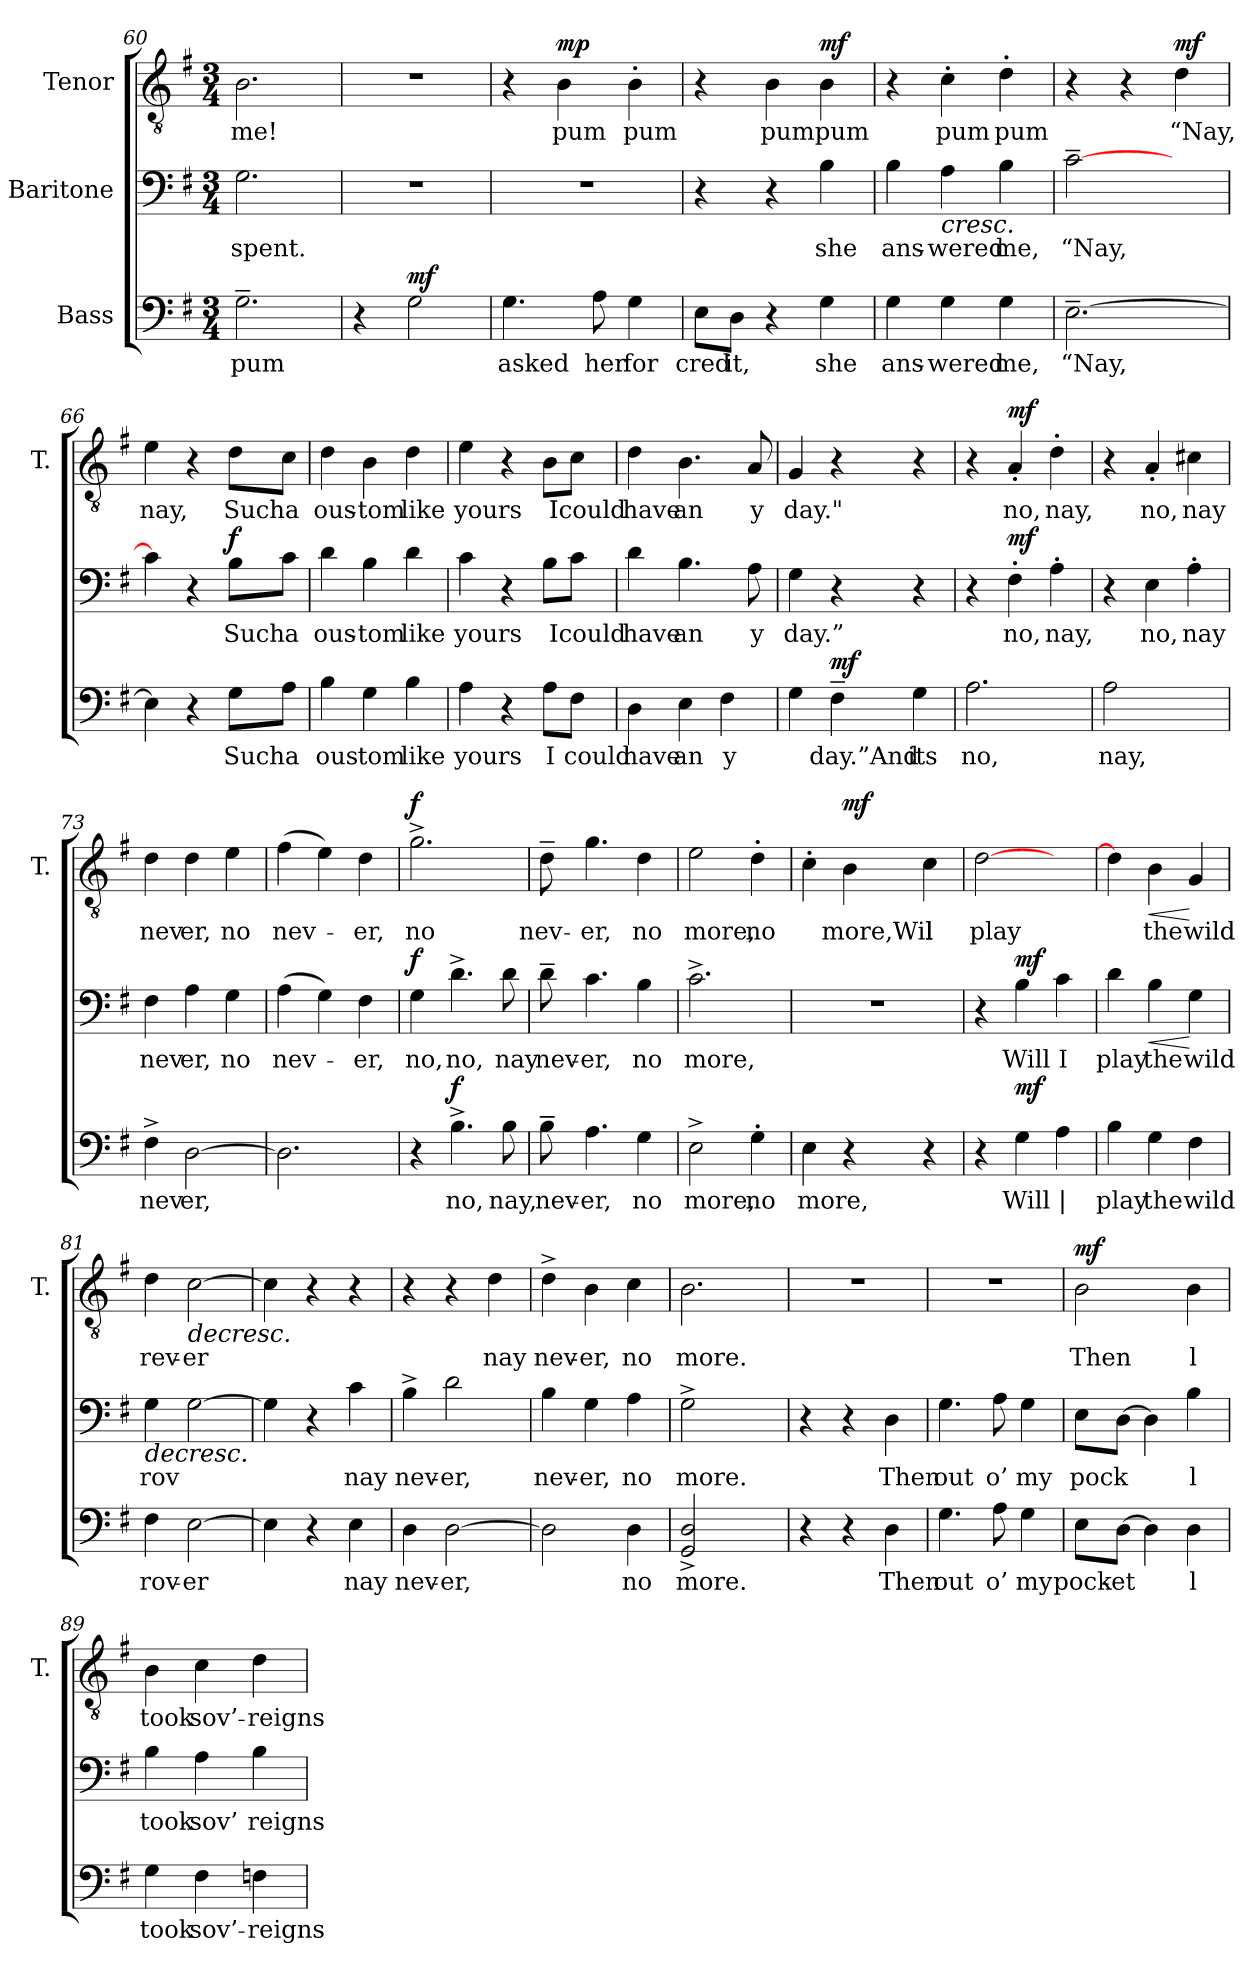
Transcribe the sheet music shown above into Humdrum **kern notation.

**kern	**text	**dynam	**kern	**text	**dynam	**kern	**text	**dynam
*part3	*part3	*part3	*part2	*part2	*part2	*part1	*part1	*part1
*staff3	*staff3	*staff3	*staff2	*staff2	*staff2	*staff1	*staff1	*staff1
*I"Bass	*	*	*I"Baritone	*	*	*I"Tenor	*	*
*	*	*	*	*	*	*I'T.	*	*
*clefF4	*	*	*clefF4	*	*	*clefGv2	*	*
*k[f#]	*	*	*k[f#]	*	*	*k[f#]	*	*
*M3/4	*	*	*M3/4	*	*	*M3/4	*	*
=60	=60	=60	=60	=60	=60	=60	=60	=60
!	!LO:LY:b	!	!	!LO:LY:b	!	!	!LO:LY:b	!
2.G~\	pum	.	2.G\	spent.	.	2.B\	me!	.
=61	=61	=61	=61	=61	=61	=61	=61	=61
4r	.	.	2.r	.	.	2.r	.	.
!	!	!LO:DY:a	!	!	!	!	!	!
2G\	.	mf	.	.	.	.	.	.
=62	=62	=62	=62	=62	=62	=62	=62	=62
!	!LO:LY:b	!	!	!	!	!	!	!
4.G\	asked	.	2.r	.	.	4r	.	.
!	!	!	!	!	!	!	!LO:LY:b	!LO:DY:a
.	.	.	.	.	.	4B\	pum	mp
!	!LO:LY:b	!	!	!	!	!	!	!
8A\	her	.	.	.	.	.	.	.
!	!LO:LY:b	!	!	!	!	!	!LO:LY:b	!
4G\	for	.	.	.	.	4B'\	pum	.
=63	=63	=63	=63	=63	=63	=63	=63	=63
!	!LO:LY:b	!	!	!	!	!	!	!
8E\L	cred	.	4r	.	.	4r	.	.
!	!LO:LY:b	!	!	!	!	!	!	!
8D\J	it,	.	.	.	.	.	.	.
!	!	!	!	!	!	!	!LO:LY:b	!
4r	.	.	4r	.	.	4B\	pum	.
!	!LO:LY:b	!	!	!LO:LY:b	!	!	!LO:LY:b	!LO:DY:b
4G\	she	.	4B\	she	.	4B\	pum	mf
=64	=64	=64	=64	=64	=64	=64	=64	=64
!	!LO:LY:b	!	!	!LO:LY:b	!	!	!	!
4G\	ans-	.	4B\	ans-	.	4r	.	.
!	!LO:LY:b	!	!	!LO:LY:b	!LO:HP:b	!	!LO:LY:b	!
4G\	-wered	.	4A\	-wered	<	4c'\	pum	.
!	!LO:LY:b	!	!	!LO:LY:b	!	!	!LO:LY:b	!
4G\	me,	.	4B\	me,	.	4d'\	pum	.
=65	=65	=65	=65	=65	=65	=65	=65	=65
!	!LO:LY:b	!	!	!LO:LY:b	!	!	!	!
[>2.E~\	“Nay,	.	[>2c~\	“Nay,	.	4r	.	.
.	.	.	.	.	.	4r	.	.
!	!	!	!	!	!	!	!LO:LY:b	!LO:DY:a
.	.	.	4ryy	.	.	4d\	“Nay,	mf
=66	=66	=66	=66	=66	=66	=66	=66	=66
!	!	!	!	!	!	!	!LO:LY:b	!
4E\]	.	.	4c\]	.	.	4e\	nay,	.
4r	.	.	4r	.	.	4r	.	.
!	!LO:LY:b	!	!	!LO:LY:b	!LO:DY:a	!	!LO:LY:b	!
8G\L	Sucha	.	8B\L	Such	f	8d\L	Sucha	.
!	!	!	!	!LO:LY:b	!	!	!	!
8A\J	.	.	8c\J	a	.	8c\J	.	.
!!LO:LB:g=z
=67	=67	=67	=67	=67	=67	=67	=67	=67
!	!LO:LY:b	!	!	!LO:LY:b	!	!	!LO:LY:b	!
4B\	ous	.	4d\	ous-	.	4d\	ous-	.
!	!LO:LY:b	!	!	!LO:LY:b	!	!	!LO:LY:b	!
4G\	tom	.	4B\	-tom	.	4B\	-tom	.
!	!LO:LY:b	!	!	!LO:LY:b	!	!	!LO:LY:b	!
4B\	like	.	4d\	like	.	4d\	like	.
!!LO:LB:g=z
=68	=68	=68	=68	=68	=68	=68	=68	=68
!	!LO:LY:b	!	!	!LO:LY:b	!	!	!LO:LY:b	!
4A\	yours	.	4c\	yours	.	4e\	yours	.
4r	.	.	4r	.	.	4r	.	.
!	!LO:LY:b	!	!	!	!	!	!	!
8A\L	I	.	8B\L	.	.	8B\L	.	.
!	!LO:LY:b	!	!	!LO:LY:b	!	!	!LO:LY:b	!
8F#\J	could	.	8c\J	Icould	.	8c\J	Icould	.
=69	=69	=69	=69	=69	=69	=69	=69	=69
!	!LO:LY:b	!	!	!LO:LY:b	!	!	!LO:LY:b	!
4D\	have	.	4d\	have	.	4d\	have	.
!	!LO:LY:b	!	!	!LO:LY:b	!	!	!LO:LY:b	!
4E\	an	.	4.B\	an	.	4.B\	an	.
!	!LO:LY:b	!	!	!	!	!	!	!
4F#\	y	.	.	.	.	.	.	.
!	!	!	!	!LO:LY:b	!	!	!LO:LY:b	!
.	.	.	8A\	y	.	8A/	y	.
=70	=70	=70	=70	=70	=70	=70	=70	=70
!	!	!	!	!LO:LY:b	!	!	!LO:LY:b	!
4G\	.	.	4G\	day.”	.	4G/	day."	.
!	!LO:LY:b	!LO:DY:a	!	!	!	!	!	!
4F#~\	day.”And	mf	4r	.	.	4r	.	.
!	!LO:LY:b	!	!	!	!	!	!	!
4G\	its	.	4r	.	.	4r	.	.
=71	=71	=71	=71	=71	=71	=71	=71	=71
!	!LO:LY:b	!	!	!	!	!	!	!
2.A\	no,	.	4r	.	.	4r	.	.
!	!	!	!	!LO:LY:b	!LO:DY:a	!	!LO:LY:b	!LO:DY:a
.	.	.	4F#'\	no,	mf	4A'/	no,	mf
!	!	!	!	!LO:LY:b	!	!	!LO:LY:b	!
.	.	.	4A'\	nay,	.	4d'\	nay,	.
=72	=72	=72	=72	=72	=72	=72	=72	=72
!	!LO:LY:b	!	!	!	!	!	!	!
2A\	nay,	.	4r	.	.	4r	.	.
!	!	!	!	!LO:LY:b	!	!	!LO:LY:b	!
.	.	.	4E\	no,	.	4A'/	no,	.
!	!	!	!	!LO:LY:b	!	!	!LO:LY:b	!
4ryy	.	.	4A'\	nay	.	4c#X\	nay	.
=73	=73	=73	=73	=73	=73	=73	=73	=73
!	!LO:LY:b	!	!	!LO:LY:b	!	!	!LO:LY:b	!
4F#^\	nev	.	4F#\	nev	.	4d\	nev	.
!	!LO:LY:b	!	!	!LO:LY:b	!	!	!LO:LY:b	!
[>2D\	er,	.	4A\	er,	.	4d\	er,	.
!	!	!	!	!LO:LY:b	!	!	!LO:LY:b	!
.	.	.	4G\	no	.	4e\	no	.
=74	=74	=74	=74	=74	=74	=74	=74	=74
!	!	!	!	!LO:LY:b	!	!	!LO:LY:b	!
2.D\]	.	.	(>4A\	nev-	.	(>4f#\	nev-	.
.	.	.	4G\)	.	.	4e\)	.	.
!	!	!	!	!LO:LY:b	!	!	!LO:LY:b	!
.	.	.	4F#\	-er,	.	4d\	-er,	.
=75	=75	=75	=75	=75	=75	=75	=75	=75
!	!	!	!	!LO:LY:b	!LO:DY:a	!	!LO:LY:b	!LO:DY:a
4r	.	.	4G\	no,	f	2.g^\	no	f
!	!LO:LY:b	!LO:DY:a	!	!LO:LY:b	!	!	!	!
4.B^\	no,	f	4.d^\	no,	.	.	.	.
!	!LO:LY:b	!	!	!LO:LY:b	!	!	!	!
8B\	nay,	.	8d\	nay	.	.	.	.
=76	=76	=76	=76	=76	=76	=76	=76	=76
!	!LO:LY:b	!	!	!LO:LY:b	!	!	!LO:LY:b	!
8B~\	nev-	.	8d~\	nev-	.	8d~\	nev-	.
!	!LO:LY:b	!	!	!LO:LY:b	!	!	!LO:LY:b	!
4.A\	-er,	.	4.c\	-er,	.	4.g\	-er,	.
!	!LO:LY:b	!	!	!LO:LY:b	!	!	!LO:LY:b	!
4G\	no	.	4B\	no	.	4d\	no	.
=77	=77	=77	=77	=77	=77	=77	=77	=77
!	!LO:LY:b	!	!	!LO:LY:b	!	!	!LO:LY:b	!
2E^\	more,	.	2.c^\	more,	.	2e\	more,	.
!	!LO:LY:b	!	!	!	!	!	!LO:LY:b	!
4G'\	no	.	.	.	.	4d'\	no	.
=78	=78	=78	=78	=78	=78	=78	=78	=78
!	!LO:LY:b	!	!	!	!	!	!	!
4E\	more,	.	2.r	.	.	4c'\	.	.
!	!	!	!	!	!	!	!LO:LY:b	!LO:DY:a
4r	.	.	.	.	.	4B\	more,Wil	mf
!	!	!	!	!	!	!	!LO:LY:b	!
4r	.	.	.	.	.	4c\	l	.
=79	=79	=79	=79	=79	=79	=79	=79	=79
!	!	!	!	!	!	!	!LO:LY:b	!
4r	.	.	4r	.	.	[>2d\	play	.
!	!LO:LY:b	!LO:DY:a	!	!LO:LY:b	!LO:DY:a	!	!	!
4G\	Will	mf	4B\	Will	mf	.	.	.
!	!LO:LY:b	!	!	!LO:LY:b	!	!	!	!
4A\	|	.	4c\	I	.	4ryy	.	.
!!LO:LB:g=z
=80	=80	=80	=80	=80	=80	=80	=80	=80
!	!LO:LY:b	!	!	!LO:LY:b	!	!	!	!
4B\	play	.	4d\	play	.	4d\]	.	.
!	!LO:LY:b	!	!	!LO:LY:b	!LO:HP:b	!	!LO:LY:b	!LO:HP:b
4G\	the	.	4B\	the	<	4B\	the	<
!	!LO:LY:b	!	!	!LO:LY:b	!	!	!LO:LY:b	!
4F#\	wild	.	4G\	wild	[	4G/	wild	[
=81	=81	=81	=81	=81	=81	=81	=81	=81
!	!LO:LY:b	!	!	!LO:LY:b	!LO:HP:b	!	!LO:LY:b	!
4F#\	rov-	.	4G\	rov	>	4d\	rev-	.
!	!LO:LY:b	!	!	!	!	!	!LO:LY:b	!LO:HP:b
[>2E\	-er	.	[>2G\	.	[	[>2c\	-er	>
!!LO:PB:g=z
=82	=82	=82	=82	=82	=82	=82	=82	=82
4E\]	.	.	4G\]	.	.	4c\]	.	.
4r	.	.	4r	.	.	4r	.	.
!	!LO:LY:b	!	!	!LO:LY:b	!	!	!	!
4E\	nay	.	4c\	nay	.	4r	.	.
=83	=83	=83	=83	=83	=83	=83	=83	=83
!	!LO:LY:b	!	!	!LO:LY:b	!	!	!	!
4D\	nev-	.	4B^\	nev-	.	4r	.	.
!	!LO:LY:b	!	!	!LO:LY:b	!	!	!	!
[>2D\	-er,	.	2d\	-er,	.	4r	.	.
!	!	!	!	!	!	!	!LO:LY:b	!
.	.	.	.	.	.	4d\	nay	.
=84	=84	=84	=84	=84	=84	=84	=84	=84
!	!	!	!	!LO:LY:b	!	!	!LO:LY:b	!
2D\]	.	.	4B\	nev-	.	4d^\	nev-	.
!	!	!	!	!LO:LY:b	!	!	!LO:LY:b	!
.	.	.	4G\	-er,	.	4B\	-er,	.
!	!LO:LY:b	!	!	!LO:LY:b	!	!	!LO:LY:b	!
4D\	no	.	4A\	no	.	4c\	no	.
=85	=85	=85	=85	=85	=85	=85	=85	=85
!	!LO:LY:b	!	!	!LO:LY:b	!	!	!LO:LY:b	!
2GG/^ 2D/^	more.	.	2G^\	more.	.	2.B\	more.	.
4ryy	.	.	4ryy	.	.	.	.	.
=86	=86	=86	=86	=86	=86	=86	=86	=86
4r	.	.	4r	.	.	2.r	.	.
4r	.	.	4r	.	.	.	.	.
!	!LO:LY:b	!	!	!LO:LY:b	!LO:DY:b	!	!	!
!	!	!	!	!	!LO:DY:n=1:a	!	!	!
4D\	Then	.	4D\	Then	mf mf	.	.	.
=87	=87	=87	=87	=87	=87	=87	=87	=87
!	!LO:LY:b	!	!	!LO:LY:b	!	!	!	!
4.G\	out	.	4.G\	out	.	2.r	.	.
!	!LO:LY:b	!	!	!LO:LY:b	!	!	!	!
8A\	o’	.	8A\	o’	.	.	.	.
!	!LO:LY:b	!	!	!LO:LY:b	!	!	!	!
4G\	my	.	4G\	my	.	.	.	.
=88	=88	=88	=88	=88	=88	=88	=88	=88
!	!LO:LY:b	!	!	!LO:LY:b	!	!	!LO:LY:b	!LO:DY:a
8E\L	pock-	.	8E\L	pock	.	2B\	Then	mf
!	!LO:LY:b	!	!	!	!	!	!	!
[>8D\J	-et	.	[>8D\J	.	.	.	.	.
4D\]	.	.	4D\]	.	.	.	.	.
!	!LO:LY:b	!	!	!LO:LY:b	!	!	!LO:LY:b	!
4D\	l	.	4B\	l	.	4B\	l	.
=89	=89	=89	=89	=89	=89	=89	=89	=89
!	!LO:LY:b	!	!	!LO:LY:b	!	!	!LO:LY:b	!
4G\	took	.	4B\	took	.	4B\	took	.
!	!LO:LY:b	!	!	!LO:LY:b	!	!	!LO:LY:b	!
4F#\	sov’-	.	4A\	sov’	.	4c\	sov’-	.
!	!LO:LY:b	!	!	!LO:LY:b	!	!	!LO:LY:b	!
4Fn\	-reigns	.	4B\	reigns	]	4d\	-reigns	]
=	=	=	=	=	=	=	=	=
*-	*-	*-	*-	*-	*-	*-	*-	*-
